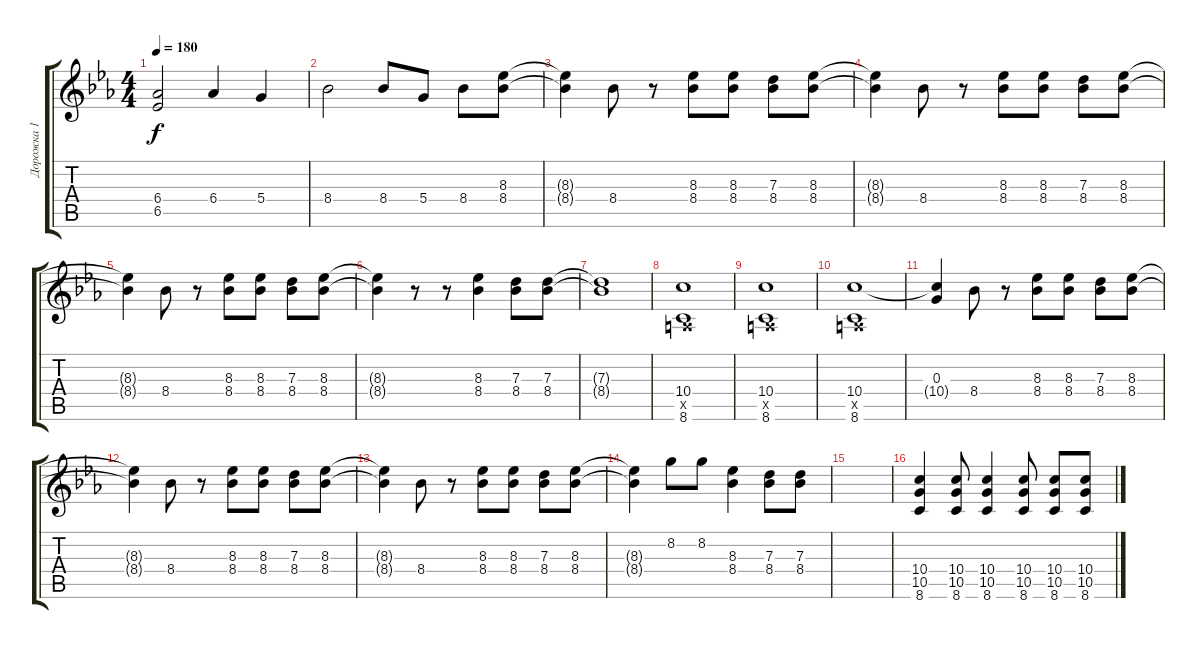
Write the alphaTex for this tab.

\track ("Дорожка 1" "Дорожка 1") {instrument distortionguitar}
\staff {score tabs}
\tuning (E4 B3 G3 D3 A2 E2) {hide}
\ts (4 4)
\tempo 180
\clef g2
\ks eb
(6.4 6.5).2{dy f} 6.4.4 5.4.4 |
8.4.2 8.4.8 5.4.8 8.4.8 (8.3 8.4).8 |
(8.3{t} 8.4{t}).4 8.4.8 r.8 (8.3 8.4).8 (8.3 8.4).8 (7.3 8.4).8 (8.3 8.4).8 |
(8.3{t} 8.4{t}).4 8.4.8 r.8 (8.3 8.4).8 (8.3 8.4).8 (7.3 8.4).8 (8.3 8.4).8 |
(8.3{t} 8.4{t}).4 8.4.8 r.8 (8.3 8.4).8 (8.3 8.4).8 (7.3 8.4).8 (8.3 8.4).8 |
(8.3{t} 8.4{t}).4 r.8 r.8 (8.3 8.4).4 (7.3 8.4).8 (7.3 8.4).8 |
(7.3{t} 8.4{t}).1 |
(10.4 0.5{x} 8.6).1 |
(10.4 0.5{x} 8.6).1 |
(10.4 0.5{x} 8.6).1 |
(0.3 10.4{t}).4 8.4.8 r.8 (8.3 8.4).8 (8.3 8.4).8 (7.3 8.4).8 (8.3 8.4).8 |
(8.3{t} 8.4{t}).4 8.4.8 r.8 (8.3 8.4).8 (8.3 8.4).8 (7.3 8.4).8 (8.3 8.4).8 |
(8.3{t} 8.4{t}).4 8.4.8 r.8 (8.3 8.4).8 (8.3 8.4).8 (7.3 8.4).8 (8.3 8.4).8 |
(8.3{t} 8.4{t}).4 8.2.8 8.2.8 (8.3 8.4).4 (7.3 8.4).8 (7.3 8.4).8 |
|
(10.4 10.5 8.6).4{instrument distortionguitar} (10.4 10.5 8.6).8 (10.4 10.5 8.6).4 (10.4 10.5 8.6).8 (10.4 10.5 8.6).8 (10.4 10.5 8.6).8
